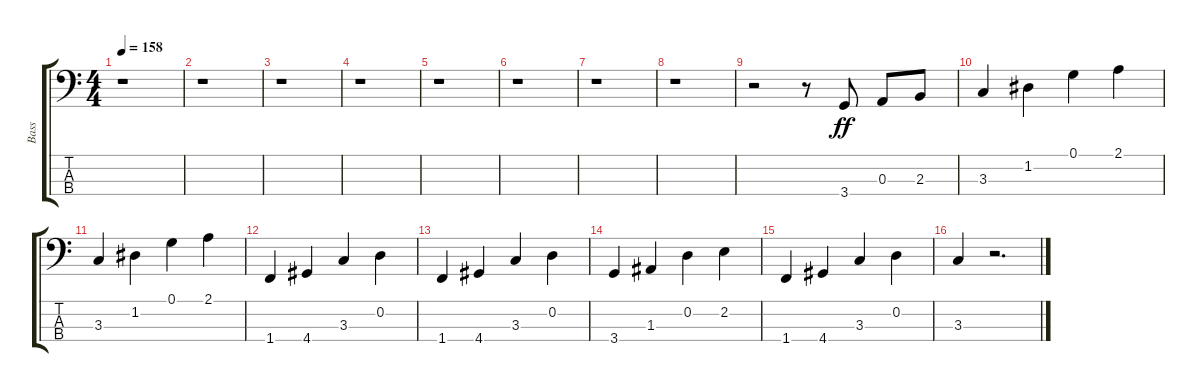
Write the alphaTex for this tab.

\track ("Bass" "Bass") {instrument acousticbass}
\staff {score tabs}
\tuning (G2 D2 A1 E1) {hide}
\ts (4 4)
\tempo 158
\clef f4
\ks c
r.1{dy ff instrument acousticbass} |
r.1 |
r.1 |
r.1 |
r.1 |
r.1 |
r.1 |
r.1 |
r.2 r.8 3.4.8 0.3.8 2.3.8 |
3.3.4 1.2.4 0.1.4 2.1.4 |
3.3.4 1.2.4 0.1.4 2.1.4 |
1.4.4 4.4.4 3.3.4 0.2.4 |
1.4.4 4.4.4 3.3.4 0.2.4 |
3.4.4 1.3.4 0.2.4 2.2.4 |
1.4.4 4.4.4 3.3.4 0.2.4 |
3.3.4 r.2{d}
